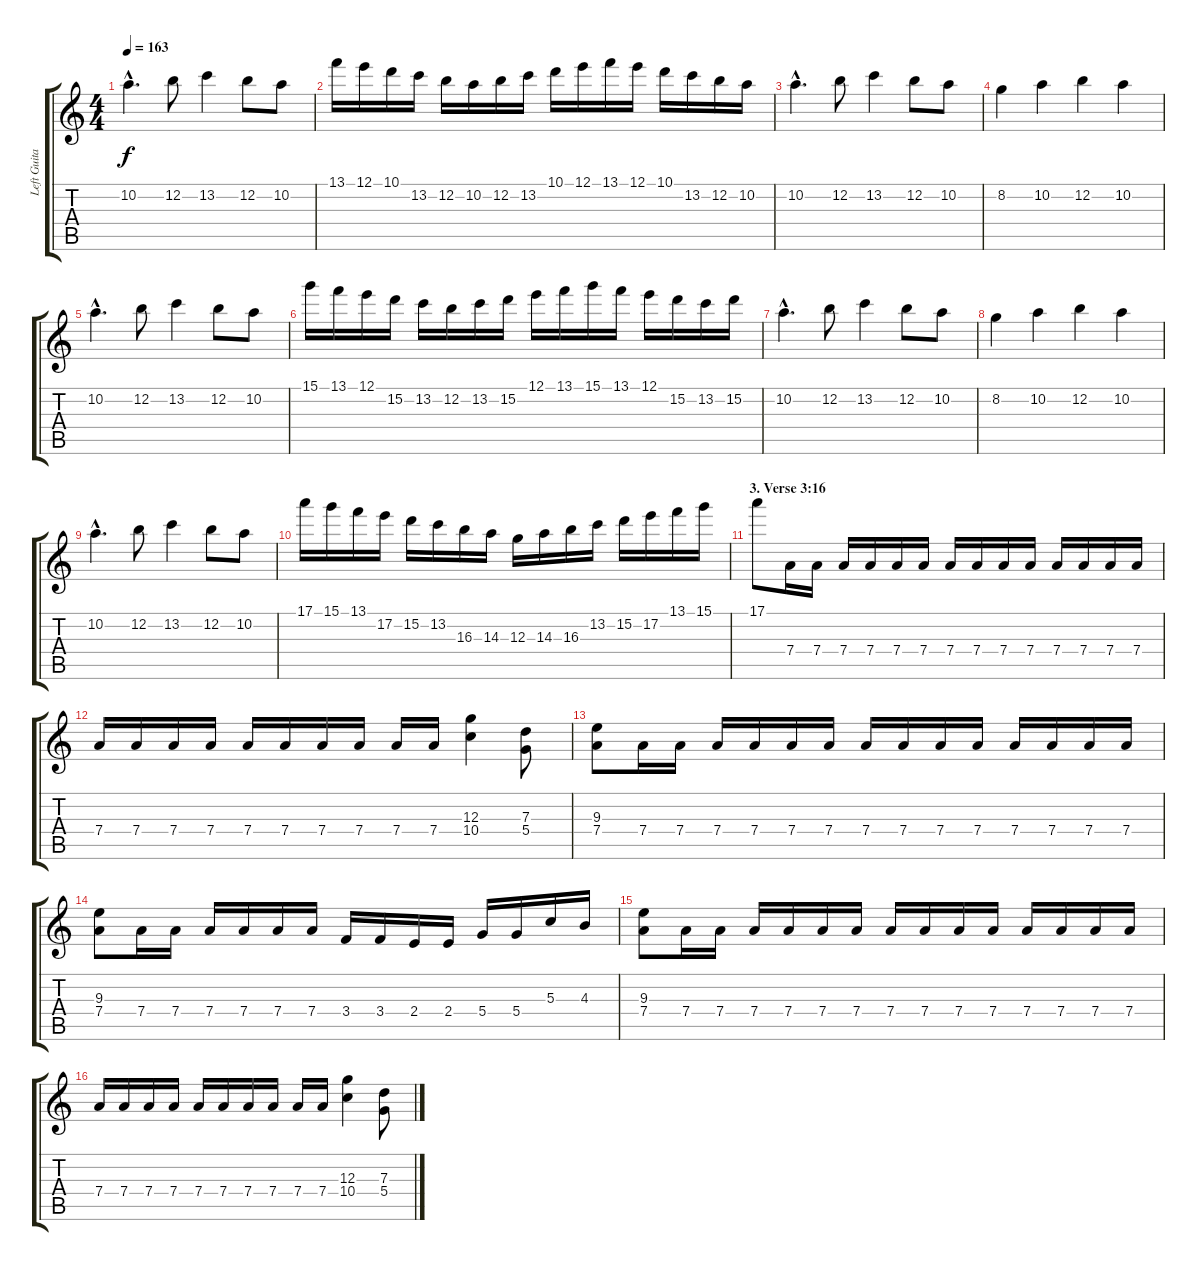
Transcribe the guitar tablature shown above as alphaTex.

\track ("Left Guitar" "Left Guita") {instrument distortionguitar}
\staff {score tabs}
\tuning (E4 B3 G3 D3 A2 E2) {hide}
\ts (4 4)
\tempo 163
\clef g2
\ks c
10.2{hac}.4{d dy f} 12.2.8 13.2.4 12.2.8 10.2.8 |
13.1.16 12.1.16 10.1.16 13.2.16 12.2.16 10.2.16 12.2.16 13.2.16 10.1.16 12.1.16 13.1.16 12.1.16 10.1.16 13.2.16 12.2.16 10.2.16 |
10.2{hac}.4{d} 12.2.8 13.2.4 12.2.8 10.2.8 |
8.2.4 10.2.4 12.2.4 10.2.4 |
10.2{hac}.4{d} 12.2.8 13.2.4 12.2.8 10.2.8 |
15.1.16 13.1.16 12.1.16 15.2.16 13.2.16 12.2.16 13.2.16 15.2.16 12.1.16 13.1.16 15.1.16 13.1.16 12.1.16 15.2.16 13.2.16 15.2.16 |
10.2{hac}.4{d} 12.2.8 13.2.4 12.2.8 10.2.8 |
8.2.4 10.2.4 12.2.4 10.2.4 |
10.2{hac}.4{d} 12.2.8 13.2.4 12.2.8 10.2.8 |
17.1.16 15.1.16 13.1.16 17.2.16 15.2.16 13.2.16 16.3.16 14.3.16 12.3.16 14.3.16 16.3.16 13.2.16 15.2.16 17.2.16 13.1.16 15.1.16 |
\section ("" "3. Verse 3:16")
17.1.8 7.4.16 7.4.16 7.4.16 7.4.16 7.4.16 7.4.16 7.4.16 7.4.16 7.4.16 7.4.16 7.4.16 7.4.16 7.4.16 7.4.16 |
7.4.16 7.4.16 7.4.16 7.4.16 7.4.16 7.4.16 7.4.16 7.4.16 7.4.16 7.4.16 (12.3 10.4).4 (7.3 5.4).8 |
(9.3 7.4).8 7.4.16 7.4.16 7.4.16 7.4.16 7.4.16 7.4.16 7.4.16 7.4.16 7.4.16 7.4.16 7.4.16 7.4.16 7.4.16 7.4.16 |
(9.3 7.4).8 7.4.16 7.4.16 7.4.16 7.4.16 7.4.16 7.4.16 3.4.16 3.4.16 2.4.16 2.4.16 5.4.16 5.4.16 5.3.16 4.3.16 |
(9.3 7.4).8 7.4.16 7.4.16 7.4.16 7.4.16 7.4.16 7.4.16 7.4.16 7.4.16 7.4.16 7.4.16 7.4.16 7.4.16 7.4.16 7.4.16 |
7.4.16 7.4.16 7.4.16 7.4.16 7.4.16 7.4.16 7.4.16 7.4.16 7.4.16 7.4.16 (12.3 10.4).4 (7.3 5.4).8
